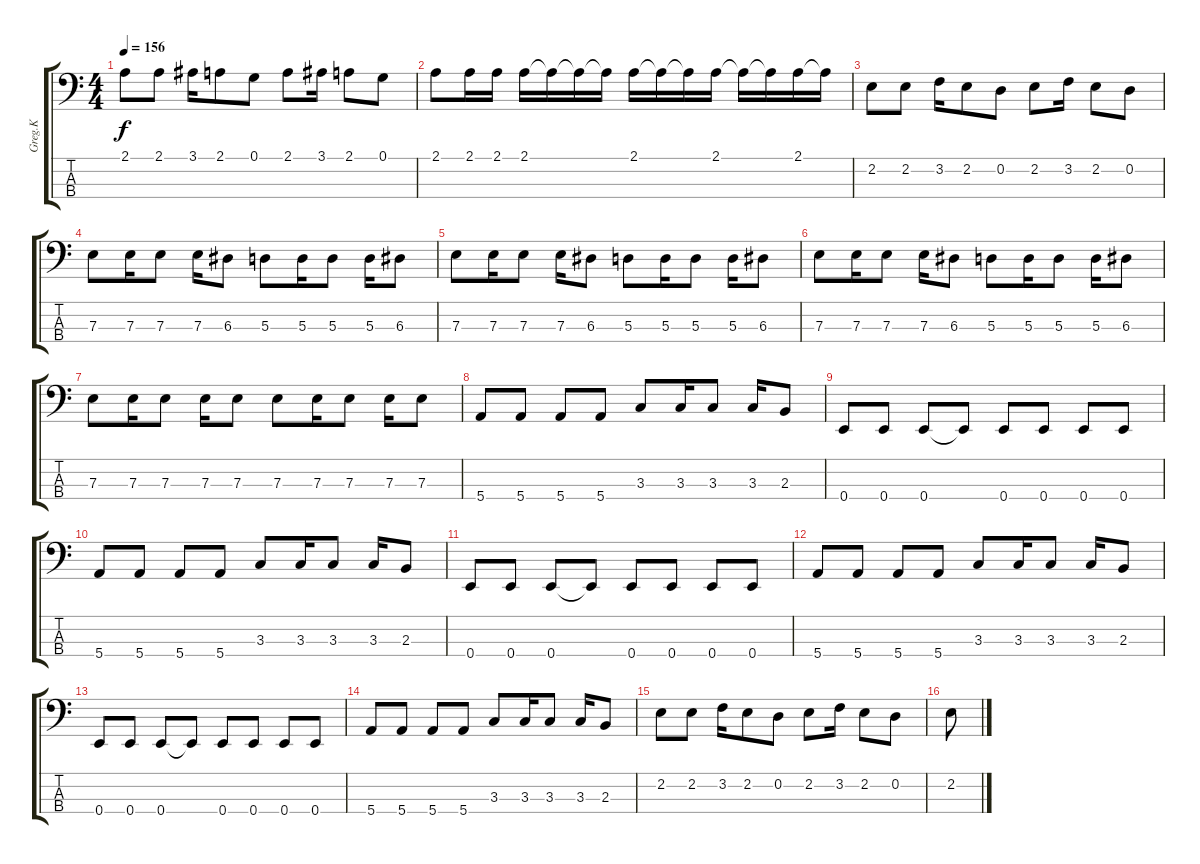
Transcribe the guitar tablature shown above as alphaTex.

\track ("Greg.K" "Greg.K") {instrument electricbasspick}
\staff {score tabs}
\tuning (G2 D2 A1 E1) {hide}
\ts (4 4)
\tempo 156
\clef f4
\ks c
2.1.8{dy f} 2.1.8 3.1.16 2.1.8 0.1.8 2.1.8 3.1.16 2.1.8 0.1.8 |
2.1.8 2.1.16 2.1.16 2.1.16 2.1{t}.16 2.1{t}.16 2.1{t}.16 2.1.16 2.1{t}.16 2.1{t}.16 2.1.16 2.1{t}.16 2.1{t}.16 2.1.16 2.1{t}.16 |
2.2.8 2.2.8 3.2.16 2.2.8 0.2.8 2.2.8 3.2.16 2.2.8 0.2.8 |
7.3.8 7.3.16 7.3.8 7.3.16 6.3.8 5.3.8 5.3.16 5.3.8 5.3.16 6.3.8 |
7.3.8 7.3.16 7.3.8 7.3.16 6.3.8 5.3.8 5.3.16 5.3.8 5.3.16 6.3.8 |
7.3.8 7.3.16 7.3.8 7.3.16 6.3.8 5.3.8 5.3.16 5.3.8 5.3.16 6.3.8 |
7.3.8 7.3.16 7.3.8 7.3.16 7.3.8 7.3.8 7.3.16 7.3.8 7.3.16 7.3.8 |
5.4.8 5.4.8 5.4.8 5.4.8 3.3.8 3.3.16 3.3.8 3.3.16 2.3.8 |
0.4.8 0.4.8 0.4.8 0.4{t}.8 0.4.8 0.4.8 0.4.8 0.4.8 |
5.4.8 5.4.8 5.4.8 5.4.8 3.3.8 3.3.16 3.3.8 3.3.16 2.3.8 |
0.4.8 0.4.8 0.4.8 0.4{t}.8 0.4.8 0.4.8 0.4.8 0.4.8 |
5.4.8 5.4.8 5.4.8 5.4.8 3.3.8 3.3.16 3.3.8 3.3.16 2.3.8 |
0.4.8 0.4.8 0.4.8 0.4{t}.8 0.4.8 0.4.8 0.4.8 0.4.8 |
5.4.8 5.4.8 5.4.8 5.4.8 3.3.8 3.3.16 3.3.8 3.3.16 2.3.8 |
2.2.8 2.2.8 3.2.16 2.2.8 0.2.8 2.2.8 3.2.16 2.2.8 0.2.8 |
2.2.8
